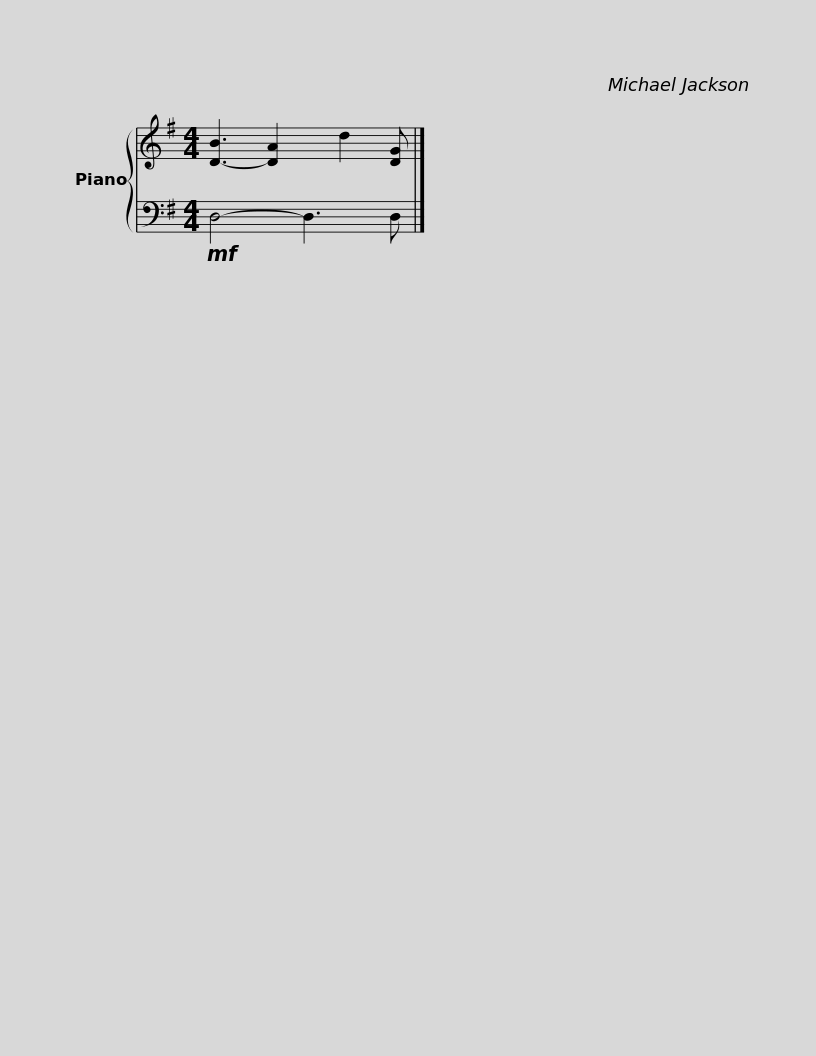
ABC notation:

X:1
%%score { 1 | 2 }
L:1/8
M:4/4
I:linebreak $
K:G
V:1 treble
V:2 bass
V:1
 [D-B]3 [DA]2 d2 [DG] |] %1
V:2
!mf! D,4- D,3 D, |] %1
